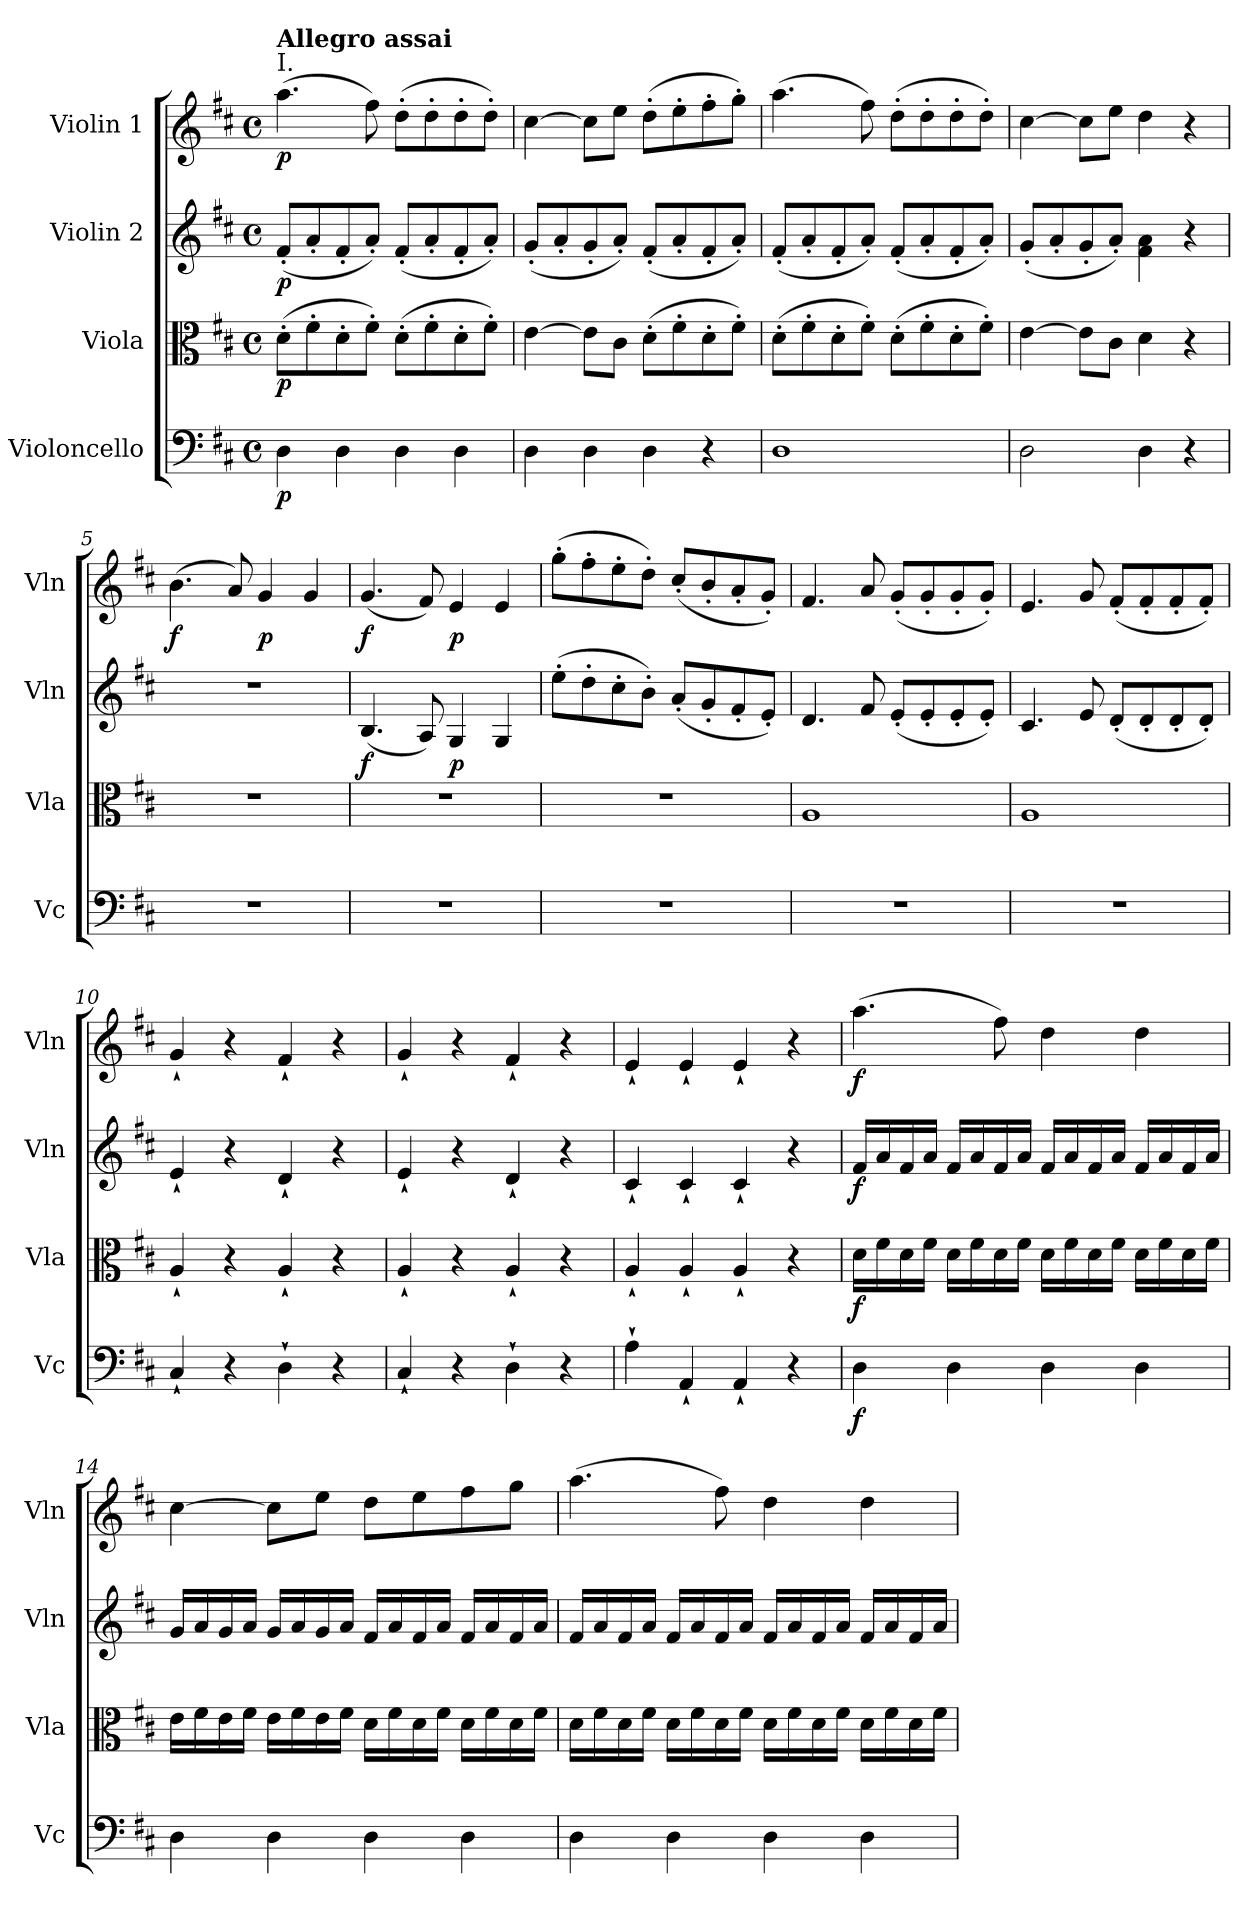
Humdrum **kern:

**kern	**dynam	**kern	**dynam	**kern	**dynam	**kern	**dynam
*part4	*part4	*part3	*part3	*part2	*part2	*part1	*part1
*staff4	*staff4	*staff3	*staff3	*staff2	*staff2	*staff1	*staff1
*I"Violoncello	*	*I"Viola	*	*I"Violin 2	*	*I"Violin 1	*
*I'Vc	*	*I'Vla	*	*I'Vln	*	*I'Vln	*
*clefF4	*	*clefC3	*	*clefG2	*	*clefG2	*
*k[f#c#]	*	*k[f#c#]	*	*k[f#c#]	*	*k[f#c#]	*
*M4/4	*	*M4/4	*	*M4/4	*	*M4/4	*
*met(c)	*	*met(c)	*	*met(c)	*	*met(c)	*
=1	=1	=1	=1	=1	=1	=1	=1
!	!	!	!	!	!	!LO:TX:a:t=I.	!
!	!	!	!	!	!	!LO:TX:a:B:t=Allegro assai	!
!	!LO:DY:b	!	!LO:DY:b	!	!LO:DY:b	!	!LO:DY:b
4D\	p	(8d'\L	p	(8f#'/L	p	(>4.aa\	p
.	.	8f#'\	.	8a'/	.	.	.
4D\	.	8d'\	.	8f#'/	.	.	.
.	.	8f#'\J)	.	8a'/J)	.	8ff#\)	.
4D\	.	(8d'\L	.	(8f#'/L	.	(8dd'\L	.
.	.	8f#'\	.	8a'/	.	8dd'\	.
4D\	.	8d'\	.	8f#'/	.	8dd'\	.
.	.	8f#'\J)	.	8a'/J)	.	8dd'\J)	.
=2	=2	=2	=2	=2	=2	=2	=2
4D\	.	[4e\	.	(8g'/L	.	[>4cc#\	.
.	.	.	.	8a'/	.	.	.
4D\	.	8e\L]	.	8g'/	.	8cc#\L]	.
.	.	8c#\J	.	8a'/J)	.	8ee\J	.
4D\	.	(8d'\L	.	(8f#'/L	.	(8dd'\L	.
.	.	8f#'\	.	8a'/	.	8ee'\	.
4r	.	8d'\	.	8f#'/	.	8ff#'\	.
.	.	8f#'\J)	.	8a'/J)	.	8gg'\J)	.
=3	=3	=3	=3	=3	=3	=3	=3
1D	.	(8d'\L	.	(8f#'/L	.	(4.aa\	.
.	.	8f#'\	.	8a'/	.	.	.
.	.	8d'\	.	8f#'/	.	.	.
.	.	8f#'\J)	.	8a'/J)	.	8ff#\)	.
.	.	(8d'\L	.	(8f#'/L	.	(>8dd'\L	.
.	.	8f#'\	.	8a'/	.	8dd'\	.
.	.	8d'\	.	8f#'/	.	8dd'\	.
.	.	8f#'\J)	.	8a'/J)	.	8dd'\J)	.
=4	=4	=4	=4	=4	=4	=4	=4
2D\	.	[4e\	.	(8g'/L	.	[>4cc#\	.
.	.	.	.	8a'/	.	.	.
.	.	8e\L]	.	8g'/	.	8cc#\L]	.
.	.	8c#\J	.	8a'/J)	.	8ee\J	.
4D\	.	4d\	.	4f#\ 4a\	.	4dd\	.
4r	.	4r	.	4r	.	4r	.
=5	=5	=5	=5	=5	=5	=5	=5
!	!	!	!	!	!	!	!LO:DY:b
1r	.	1r	.	1r	.	(>4.b\	f
.	.	.	.	.	.	8a/)	.
!	!	!	!	!	!	!	!LO:DY:b
.	.	.	.	.	.	4g/	p
.	.	.	.	.	.	4g/	.
!!LO:LB:g=z
=6	=6	=6	=6	=6	=6	=6	=6
!	!	!	!	!	!LO:DY:b	!	!LO:DY:b
1r	.	1r	.	(<4.B/	f	(<4.g/	f
.	.	.	.	8A/)	.	8f#/)	.
!	!	!	!	!	!LO:DY:b	!	!LO:DY:b
.	.	.	.	4G/	p	4e/	p
.	.	.	.	4G/	.	4e/	.
!!LO:LB:g=z
=7	=7	=7	=7	=7	=7	=7	=7
1r	.	1r	.	(8ee'\L	.	(8gg'\L	.
.	.	.	.	8dd'\	.	8ff#'\	.
.	.	.	.	8cc#'\	.	8ee'\	.
.	.	.	.	8b'\J)	.	8dd'\J)	.
.	.	.	.	(8a'/L	.	(8cc#'/L	.
.	.	.	.	8g'/	.	8b'/	.
.	.	.	.	8f#'/	.	8a'/	.
.	.	.	.	8e'/J)	.	8g'/J)	.
=8	=8	=8	=8	=8	=8	=8	=8
1r	.	1A	.	4.d/	.	4.f#/	.
.	.	.	.	8f#/	.	8a/	.
.	.	.	.	(8e'/L	.	(<8g'/L	.
.	.	.	.	8e'/	.	8g'/	.
.	.	.	.	8e'/	.	8g'/	.
.	.	.	.	8e'/J)	.	8g'/J)	.
=9	=9	=9	=9	=9	=9	=9	=9
1r	.	1A	.	4.c#/	.	4.e/	.
.	.	.	.	8e/	.	8g/	.
.	.	.	.	(8d'/L	.	(<8f#'/L	.
.	.	.	.	8d'/	.	8f#'/	.
.	.	.	.	8d'/	.	8f#'/	.
.	.	.	.	8d'/J)	.	8f#'/J)	.
=10	=10	=10	=10	=10	=10	=10	=10
4C#`/	.	4A`/	.	4e`/	.	4g`/	.
4r	.	4r	.	4r	.	4r	.
4D`\	.	4A`/	.	4d`/	.	4f#`/	.
4r	.	4r	.	4r	.	4r	.
=11	=11	=11	=11	=11	=11	=11	=11
4C#`/	.	4A`/	.	4e`/	.	4g`/	.
4r	.	4r	.	4r	.	4r	.
4D`\	.	4A`/	.	4d`/	.	4f#`/	.
4r	.	4r	.	4r	.	4r	.
=12	=12	=12	=12	=12	=12	=12	=12
4A`\	.	4A`/	.	4c#`/	.	4e`/	.
4AA`/	.	4A`/	.	4c#`/	.	4e`/	.
4AA`/	.	4A`/	.	4c#`/	.	4e`/	.
4r	.	4r	.	4r	.	4r	.
!!LO:LB:g=z
=13	=13	=13	=13	=13	=13	=13	=13
!	!LO:DY:b	!	!LO:DY:b	!	!LO:DY:b	!	!LO:DY:b
4D\	f	16d\LL	f	16f#/LL	f	(4.aa\	f
.	.	16f#\	.	16a/	.	.	.
.	.	16d\	.	16f#/	.	.	.
.	.	16f#\JJ	.	16a/JJ	.	.	.
4D\	.	16d\LL	.	16f#/LL	.	.	.
.	.	16f#\	.	16a/	.	.	.
.	.	16d\	.	16f#/	.	8ff#\)	.
.	.	16f#\JJ	.	16a/JJ	.	.	.
4D\	.	16d\LL	.	16f#/LL	.	4dd\	.
.	.	16f#\	.	16a/	.	.	.
.	.	16d\	.	16f#/	.	.	.
.	.	16f#\JJ	.	16a/JJ	.	.	.
4D\	.	16d\LL	.	16f#/LL	.	4dd\	.
.	.	16f#\	.	16a/	.	.	.
.	.	16d\	.	16f#/	.	.	.
.	.	16f#\JJ	.	16a/JJ	.	.	.
!!LO:LB:g=z
=14	=14	=14	=14	=14	=14	=14	=14
4D\	.	16e\LL	.	16g/LL	.	[4cc#\	.
.	.	16f#\	.	16a/	.	.	.
.	.	16e\	.	16g/	.	.	.
.	.	16f#\JJ	.	16a/JJ	.	.	.
4D\	.	16e\LL	.	16g/LL	.	8cc#\L]	.
.	.	16f#\	.	16a/	.	.	.
.	.	16e\	.	16g/	.	8ee\J	.
.	.	16f#\JJ	.	16a/JJ	.	.	.
4D\	.	16d\LL	.	16f#/LL	.	8dd\L	.
.	.	16f#\	.	16a/	.	.	.
.	.	16d\	.	16f#/	.	8ee\	.
.	.	16f#\JJ	.	16a/JJ	.	.	.
4D\	.	16d\LL	.	16f#/LL	.	8ff#\	.
.	.	16f#\	.	16a/	.	.	.
.	.	16d\	.	16f#/	.	8gg\J	.
.	.	16f#\JJ	.	16a/JJ	.	.	.
=15	=15	=15	=15	=15	=15	=15	=15
4D\	.	16d\LL	.	16f#/LL	.	(4.aa\	.
.	.	16f#\	.	16a/	.	.	.
.	.	16d\	.	16f#/	.	.	.
.	.	16f#\JJ	.	16a/JJ	.	.	.
4D\	.	16d\LL	.	16f#/LL	.	.	.
.	.	16f#\	.	16a/	.	.	.
.	.	16d\	.	16f#/	.	8ff#\)	.
.	.	16f#\JJ	.	16a/JJ	.	.	.
4D\	.	16d\LL	.	16f#/LL	.	4dd\	.
.	.	16f#\	.	16a/	.	.	.
.	.	16d\	.	16f#/	.	.	.
.	.	16f#\JJ	.	16a/JJ	.	.	.
4D\	.	16d\LL	.	16f#/LL	.	4dd\	.
.	.	16f#\	.	16a/	.	.	.
.	.	16d\	.	16f#/	.	.	.
.	.	16f#\JJ	.	16a/JJ	.	.	.
=	=	=	=	=	=	=	=
*-	*-	*-	*-	*-	*-	*-	*-
